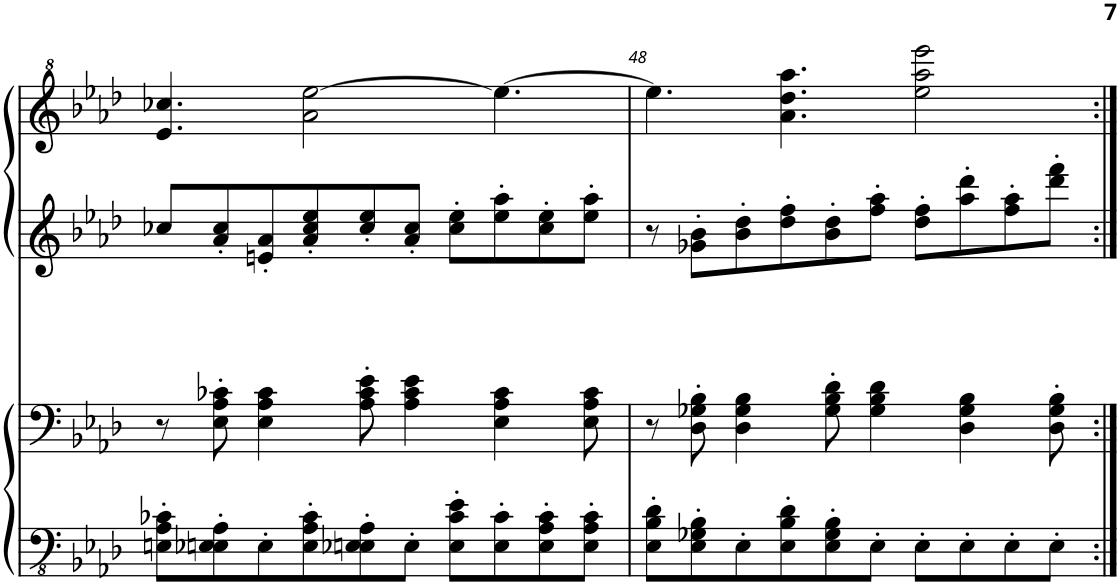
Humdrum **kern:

**kern	**kern	**kern	**kern
*part4	*part3	*part2	*part1
*staff4	*staff3	*staff2	*staff1
*I"Piano 4	*I"Piano	*I"Piano 3	*I"Piano
*I'Pno	*I'Pno	*I'Pno	*I'Pno
!!LO:PB:g=z
*clefFv4	*clefF4	*clefG2	*clefG^2
*k[b-e-a-d-]	*k[b-e-a-d-]	*k[b-e-a-d-]	*k[b-e-a-d-]
*M5/4	*M5/4	*M5/4	*M5/4
=47	=47	=47	=47
8EEn\' 8AA-\' 8C-X\'L	8r	8cc-X/L	4.ee-/ 4.ccc-X/
8EE-X\' 8EEn\' 8AA-\'	8E-\' 8A-\' 8c-X\'	8a-/' 8cc-/'	.
8EE'\	4E-\ 4A-\ 4c-\	8en/' 8a-/'	.
8EE\' 8AA-\' 8C-\'	.	8a-/' 8cc-/' 8ee-/'	2aa-\ [2eee-\
8EE-X\' 8EEn\' 8AA-\'	8A-\' 8c-\' 8e-\'	8cc-/' 8ee-/'	.
8EE'\J	4A-\ 4c-\ 4e-\	8a-/' 8cc-/'J	.
8EE\' 8C-\' 8E-\'L	.	8cc-\' 8ee-\'L	.
8EE\' 8C-\'	4E-\ 4A-\ 4c-\	8ee-\' 8aa-\'	4.eee-\_
8EE\' 8AA-\' 8C-\'	.	8cc-\' 8ee-\'	.
8EE\' 8AA-\' 8C-\'J	8E-\ 8A-\ 8c-\	8ee-\' 8aa-\'J	.
=48	=48	=48	=48
8EE-\' 8BB-\' 8D-\'L	8r	8r	4.eee-\]
8EE-\' 8GG-X\' 8BB-\'	8D-\' 8G-X\' 8B-\'	8g-X\' 8b-\'L	.
8EE-'\	4D-\ 4G-\ 4B-\	8b-\' 8dd-\'	.
8EE-\' 8BB-\' 8D-\'	.	8dd-\' 8ff\'	4.aa-\ 4.ddd-\ 4.aaa-\
8EE-\' 8GG-\' 8BB-\'	8G-\' 8B-\' 8d-\'	8b-\' 8dd-\'	.
8EE-'\J	4G-\ 4B-\ 4d-\	8ff\' 8aa-\'J	.
8EE-'\L	.	8dd-\' 8ff\'L	2eee-\ 2aaa-\ 2eeee-\
8EE-'\	4D-\ 4G-\ 4B-\	8aa-\' 8ddd-\'	.
8EE-'\	.	8ff\' 8aa-\'	.
8EE-'\J	8D-\' 8G-\' 8B-\'	8ddd-\' 8fff\'J	.
=:|!	=:|!	=:|!	=:|!
*-	*-	*-	*-
